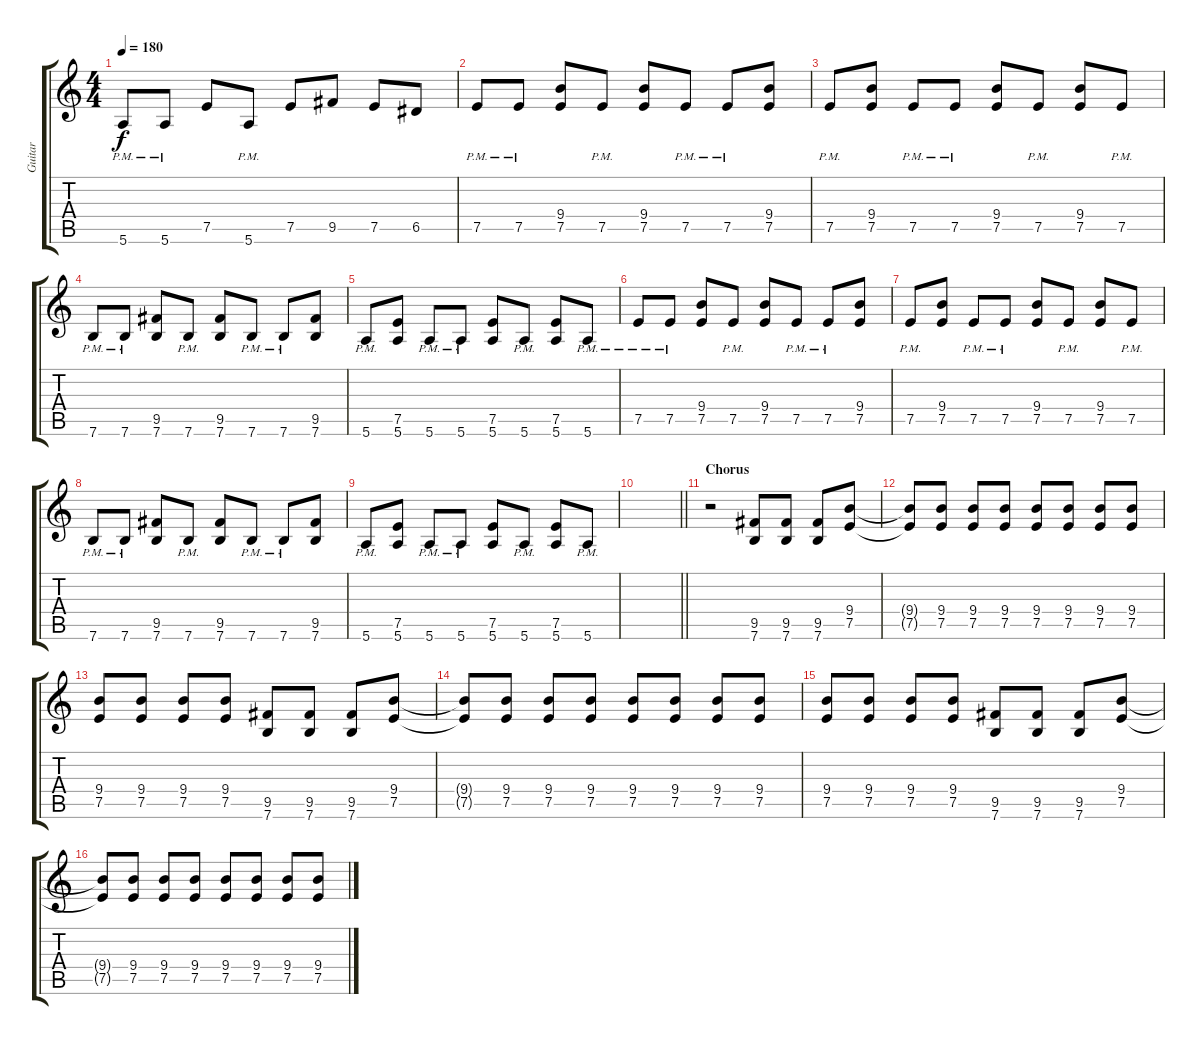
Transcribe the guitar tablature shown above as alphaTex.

\track ("Guitar" "Guitar") {instrument overdrivenguitar}
\staff {score tabs}
\tuning (E4 B3 G3 D3 A2 E2) {hide}
\ts (4 4)
\tempo 180
\clef g2
\ks c
5.6{pm}.8{dy f} 5.6{pm}.8 7.5.8 5.6{pm}.8 7.5.8 9.5.8 7.5.8 6.5.8 |
7.5{pm}.8 7.5{pm}.8 (9.4 7.5).8 7.5{pm}.8 (9.4 7.5).8 7.5{pm}.8 7.5{pm}.8 (9.4 7.5).8 |
7.5{pm}.8 (9.4 7.5).8 7.5{pm}.8 7.5{pm}.8 (9.4 7.5).8 7.5{pm}.8 (9.4 7.5).8 7.5{pm}.8 |
7.6{pm}.8 7.6{pm}.8 (9.5 7.6).8 7.6{pm}.8 (9.5 7.6).8 7.6{pm}.8 7.6{pm}.8 (9.5 7.6).8 |
5.6{pm}.8 (7.5 5.6).8 5.6{pm}.8 5.6{pm}.8 (7.5 5.6).8 5.6{pm}.8 (7.5 5.6).8 5.6{pm}.8 |
7.5{pm}.8 7.5{pm}.8 (9.4 7.5).8 7.5{pm}.8 (9.4 7.5).8 7.5{pm}.8 7.5{pm}.8 (9.4 7.5).8 |
7.5{pm}.8 (9.4 7.5).8 7.5{pm}.8 7.5{pm}.8 (9.4 7.5).8 7.5{pm}.8 (9.4 7.5).8 7.5{pm}.8 |
7.6{pm}.8 7.6{pm}.8 (9.5 7.6).8 7.6{pm}.8 (9.5 7.6).8 7.6{pm}.8 7.6{pm}.8 (9.5 7.6).8 |
5.6{pm}.8 (7.5 5.6).8 5.6{pm}.8 5.6{pm}.8 (7.5 5.6).8 5.6{pm}.8 (7.5 5.6).8 5.6{pm}.8 |
\barLineRight lightlight
|
\section ("" "Chorus")
r.2 (9.5 7.6).8 (9.5 7.6).8 (9.5 7.6).8 (9.4 7.5).8 |
(9.4{t} 7.5{t}).8 (9.4 7.5).8 (9.4 7.5).8 (9.4 7.5).8 (9.4 7.5).8 (9.4 7.5).8 (9.4 7.5).8 (9.4 7.5).8 |
(9.4 7.5).8 (9.4 7.5).8 (9.4 7.5).8 (9.4 7.5).8 (9.5 7.6).8 (9.5 7.6).8 (9.5 7.6).8 (9.4 7.5).8 |
(9.4{t} 7.5{t}).8 (9.4 7.5).8 (9.4 7.5).8 (9.4 7.5).8 (9.4 7.5).8 (9.4 7.5).8 (9.4 7.5).8 (9.4 7.5).8 |
(9.4 7.5).8 (9.4 7.5).8 (9.4 7.5).8 (9.4 7.5).8 (9.5 7.6).8 (9.5 7.6).8 (9.5 7.6).8 (9.4 7.5).8 |
(9.4{t} 7.5{t}).8 (9.4 7.5).8 (9.4 7.5).8 (9.4 7.5).8 (9.4 7.5).8 (9.4 7.5).8 (9.4 7.5).8 (9.4 7.5).8
